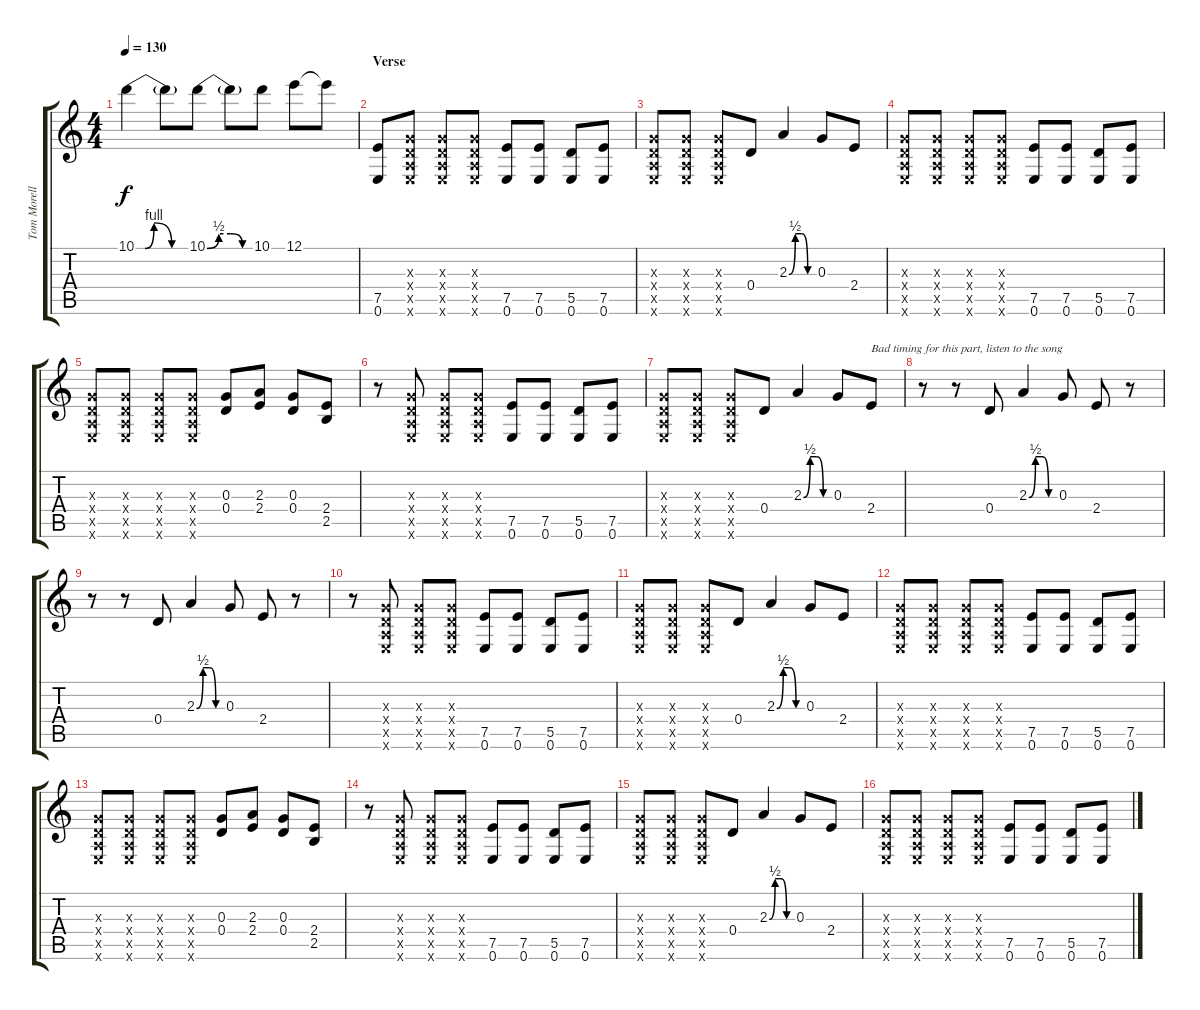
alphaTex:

\track ("Tom Morello - Guitars" "Tom Morell") {instrument distortionguitar}
\staff {score tabs}
\tuning (E4 B3 G3 D3 A2 E2) {hide}
\ts (4 4)
\tempo 130
\clef g2
\ks c
10.1{be (custom 0 0 10 0 20 4 40 0 60 0)}.4{dy f} 10.1{t}.8 10.1{be (custom 0 0 15 2 30 2 45 0 60 0)}.8 10.1{t}.8 10.1.8 12.1.8 12.1{t}.8 |
\section ("" "Verse")
(7.5 0.6).8 (0.3{x} 0.4{x} 0.5{x} 0.6{x}).8 (0.3{x} 0.4{x} 0.5{x} 0.6{x}).8 (0.3{x} 0.4{x} 0.5{x} 0.6{x}).8 (7.5 0.6).8 (7.5 0.6).8 (5.5 0.6).8 (7.5 0.6).8 |
(0.3{x} 0.4{x} 0.5{x} 0.6{x}).8 (0.3{x} 0.4{x} 0.5{x} 0.6{x}).8 (0.3{x} 0.4{x} 0.5{x} 0.6{x}).8 0.4.8 2.3{be (custom 0 0 15 2 30 2 45 0 60 0)}.4 0.3.8 2.4.8 |
(0.3{x} 0.4{x} 0.5{x} 0.6{x}).8 (0.3{x} 0.4{x} 0.5{x} 0.6{x}).8 (0.3{x} 0.4{x} 0.5{x} 0.6{x}).8 (0.3{x} 0.4{x} 0.5{x} 0.6{x}).8 (7.5 0.6).8 (7.5 0.6).8 (5.5 0.6).8 (7.5 0.6).8 |
(0.3{x} 0.4{x} 0.5{x} 0.6{x}).8 (0.3{x} 0.4{x} 0.5{x} 0.6{x}).8 (0.3{x} 0.4{x} 0.5{x} 0.6{x}).8 (0.3{x} 0.4{x} 0.5{x} 0.6{x}).8 (0.3 0.4).8 (2.3 2.4).8 (0.3 0.4).8 (2.4 2.5).8 |
r.8 (0.3{x} 0.4{x} 0.5{x} 0.6{x}).8 (0.3{x} 0.4{x} 0.5{x} 0.6{x}).8 (0.3{x} 0.4{x} 0.5{x} 0.6{x}).8 (7.5 0.6).8 (7.5 0.6).8 (5.5 0.6).8 (7.5 0.6).8 |
(0.3{x} 0.4{x} 0.5{x} 0.6{x}).8 (0.3{x} 0.4{x} 0.5{x} 0.6{x}).8 (0.3{x} 0.4{x} 0.5{x} 0.6{x}).8 0.4.8 2.3{be (custom 0 0 15 2 30 2 45 0 60 0)}.4 0.3.8 2.4.8{txt "Bad timing for this part, listen to the song"} |
r.8 r.8 0.4.8 2.3{be (custom 0 0 15 2 30 2 45 0 60 0)}.4 0.3.8 2.4.8 r.8 |
r.8 r.8 0.4.8 2.3{be (custom 0 0 15 2 30 2 45 0 60 0)}.4 0.3.8 2.4.8 r.8 |
r.8 (0.3{x} 0.4{x} 0.5{x} 0.6{x}).8 (0.3{x} 0.4{x} 0.5{x} 0.6{x}).8 (0.3{x} 0.4{x} 0.5{x} 0.6{x}).8 (7.5 0.6).8 (7.5 0.6).8 (5.5 0.6).8 (7.5 0.6).8 |
(0.3{x} 0.4{x} 0.5{x} 0.6{x}).8 (0.3{x} 0.4{x} 0.5{x} 0.6{x}).8 (0.3{x} 0.4{x} 0.5{x} 0.6{x}).8 0.4.8 2.3{be (custom 0 0 15 2 30 2 45 0 60 0)}.4 0.3.8 2.4.8 |
(0.3{x} 0.4{x} 0.5{x} 0.6{x}).8 (0.3{x} 0.4{x} 0.5{x} 0.6{x}).8 (0.3{x} 0.4{x} 0.5{x} 0.6{x}).8 (0.3{x} 0.4{x} 0.5{x} 0.6{x}).8 (7.5 0.6).8 (7.5 0.6).8 (5.5 0.6).8 (7.5 0.6).8 |
(0.3{x} 0.4{x} 0.5{x} 0.6{x}).8 (0.3{x} 0.4{x} 0.5{x} 0.6{x}).8 (0.3{x} 0.4{x} 0.5{x} 0.6{x}).8 (0.3{x} 0.4{x} 0.5{x} 0.6{x}).8 (0.3 0.4).8 (2.3 2.4).8 (0.3 0.4).8 (2.4 2.5).8 |
r.8 (0.3{x} 0.4{x} 0.5{x} 0.6{x}).8 (0.3{x} 0.4{x} 0.5{x} 0.6{x}).8 (0.3{x} 0.4{x} 0.5{x} 0.6{x}).8 (7.5 0.6).8 (7.5 0.6).8 (5.5 0.6).8 (7.5 0.6).8 |
(0.3{x} 0.4{x} 0.5{x} 0.6{x}).8 (0.3{x} 0.4{x} 0.5{x} 0.6{x}).8 (0.3{x} 0.4{x} 0.5{x} 0.6{x}).8 0.4.8 2.3{be (custom 0 0 15 2 30 2 45 0 60 0)}.4 0.3.8 2.4.8 |
(0.3{x} 0.4{x} 0.5{x} 0.6{x}).8 (0.3{x} 0.4{x} 0.5{x} 0.6{x}).8 (0.3{x} 0.4{x} 0.5{x} 0.6{x}).8 (0.3{x} 0.4{x} 0.5{x} 0.6{x}).8 (7.5 0.6).8 (7.5 0.6).8 (5.5 0.6).8 (7.5 0.6).8
